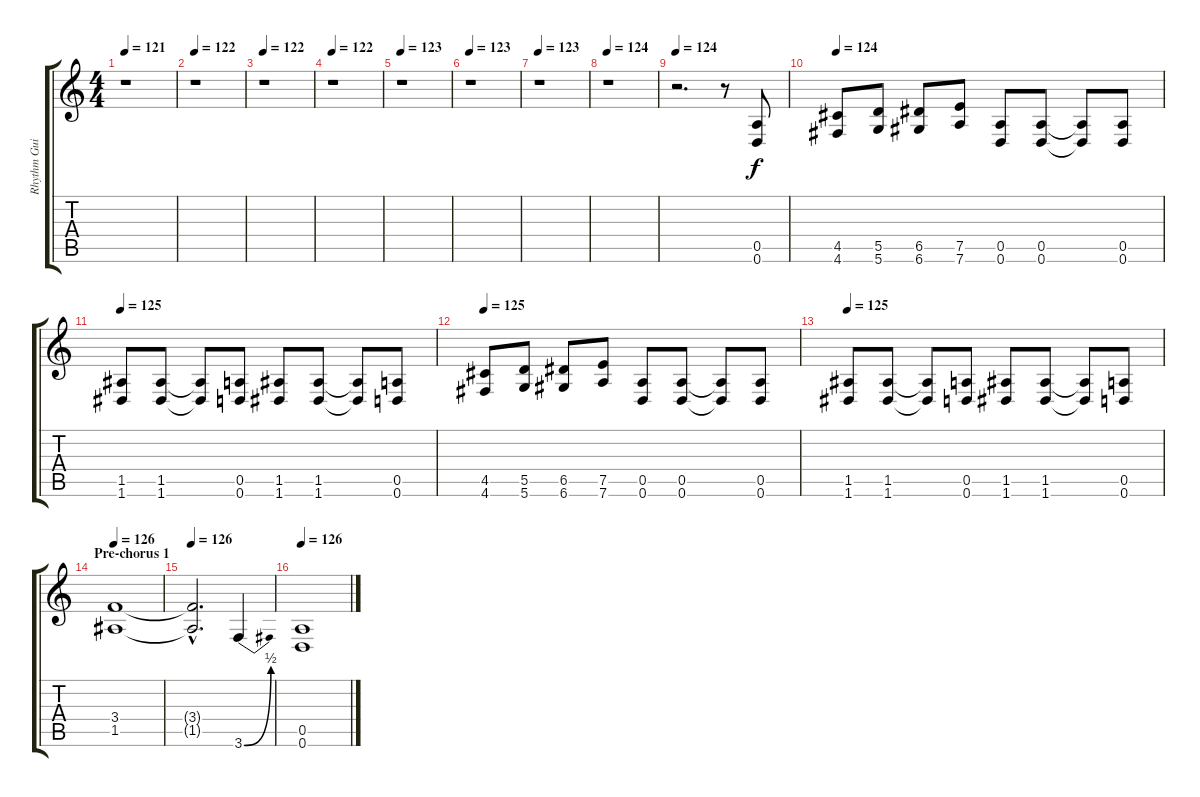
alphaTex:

\track ("Rhythm Guitar 2" "Rhythm Gui") {instrument overdrivenguitar}
\staff {score tabs}
\tuning (E4 B3 G3 D3 A2 D2) {hide}
\ts (4 4)
\tempo 121
\clef g2
\ks c
r.1{dy f} |
\tempo 122
r.1 |
\tempo 122
r.1 |
\tempo 122
r.1 |
\tempo 123
r.1 |
\tempo 123
r.1 |
\tempo 123
r.1 |
\tempo 124
r.1 |
\tempo 124
r.2{d} r.8 (0.5 0.6).8 |
\tempo 124
(4.5 4.6).8 (5.5 5.6).8 (6.5 6.6).8 (7.5 7.6).8 (0.5 0.6).8 (0.5 0.6).8 (0.5{t} 0.6{t}).8 (0.5 0.6).8 |
\tempo 125
(1.5 1.6).8 (1.5 1.6).8 (1.5{t} 1.6{t}).8 (0.5 0.6).8 (1.5 1.6).8 (1.5 1.6).8 (1.5{t} 1.6{t}).8 (0.5 0.6).8 |
\tempo 125
(4.5 4.6).8 (5.5 5.6).8 (6.5 6.6).8 (7.5 7.6).8 (0.5 0.6).8 (0.5 0.6).8 (0.5{t} 0.6{t}).8 (0.5 0.6).8 |
\tempo 125
(1.5 1.6).8 (1.5 1.6).8 (1.5{t} 1.6{t}).8 (0.5 0.6).8 (1.5 1.6).8 (1.5 1.6).8 (1.5{t} 1.6{t}).8 (0.5 0.6).8 |
\section ("" "Pre-chorus 1")
\tempo 126
(3.4 1.5).1 |
\tempo 126
(3.4{hac t} 1.5{hac t}).2{d} 3.6{be (bend 0 0 60 2)}.4 |
\tempo 126
(0.5 0.6).1
